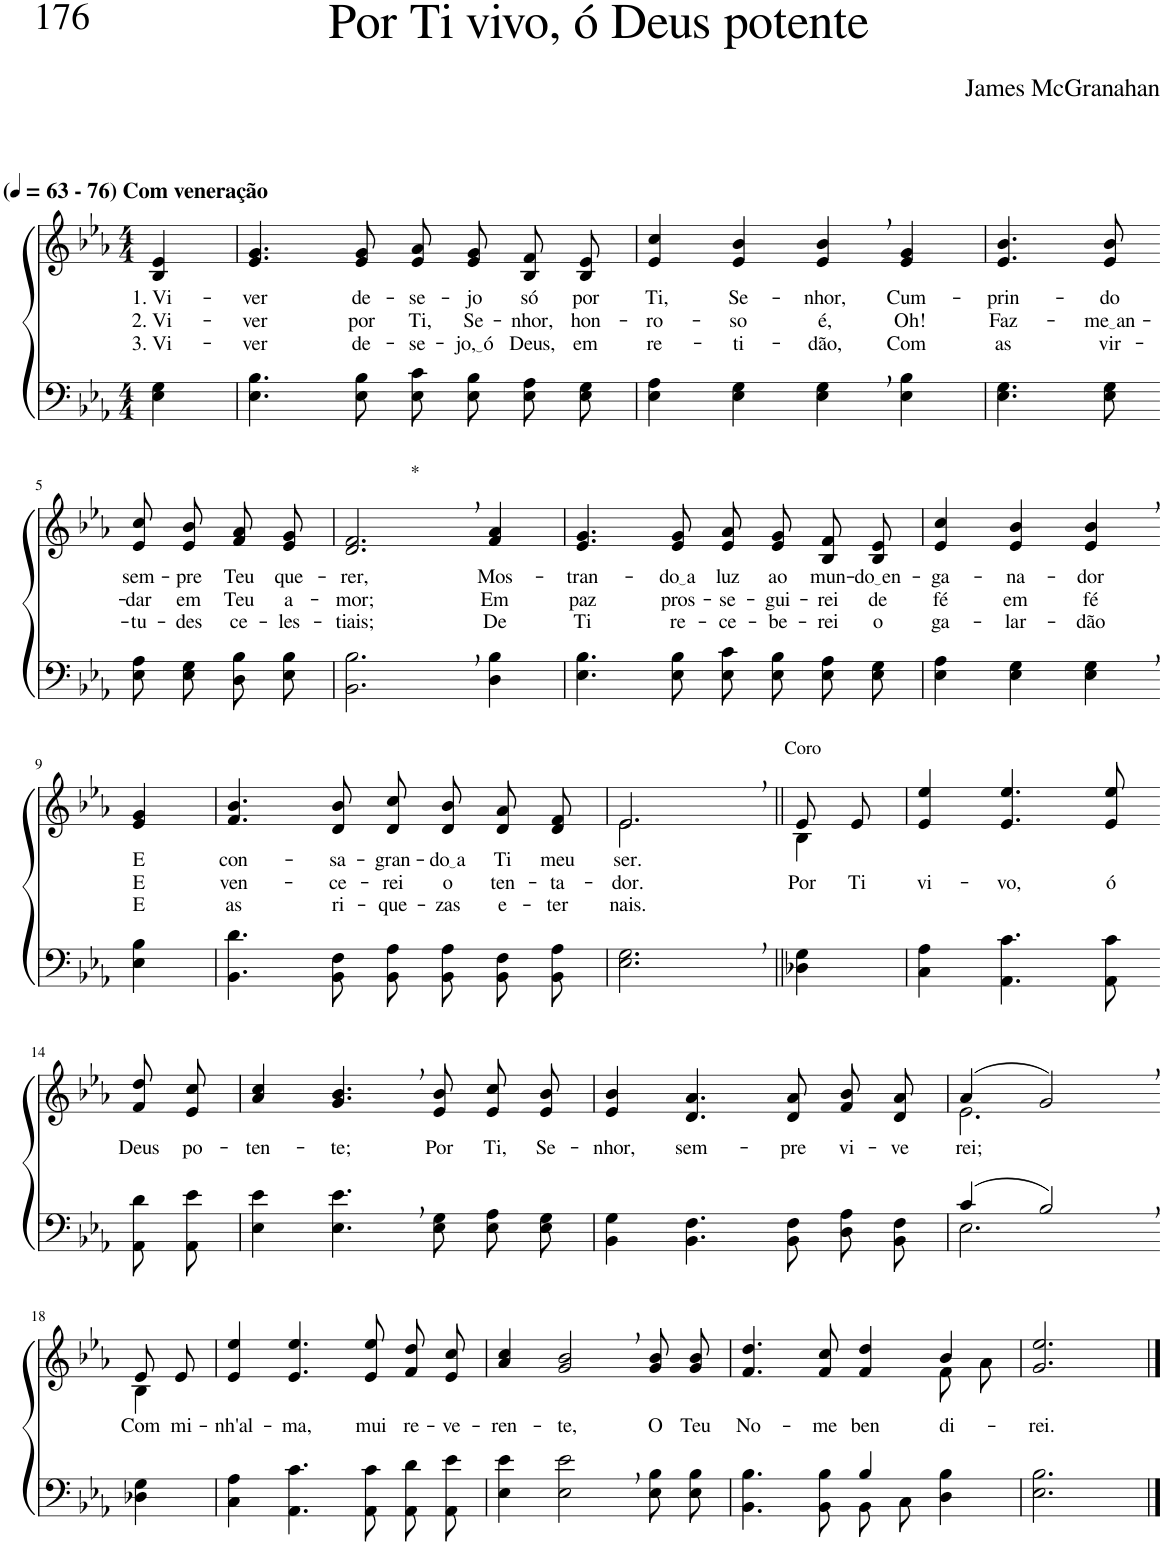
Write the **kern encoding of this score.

**kern	**kern	**text	**text	**text
*part2	*part1	*part1	*part1	*part1
*staff2	*staff1	*staff1	*staff1	*staff1
*I"Parte III e IV	*I"Parte I e II	*	*	*
*clefF4	*clefG2	*	*	*
*k[b-e-a-]	*k[b-e-a-]	*	*	*
*M4/4	*M4/4	*	*	*
*MM63	*MM63	*	*	*
=1	=1	=1	=1	=1
!	!LO:TX:a:B:t=(	!	!	!
!	!LO:TX:a:B:t=- 76) Com veneração	!	!	!
!	!	!LO:LY:b	!LO:LY:b	!LO:LY:b
4E-\ 4G\	4B-/ 4e-/	1. Vi-	2. Vi-	3. Vi-
=2	=2	=2	=2	=2
!	!	!LO:LY:b	!LO:LY:b	!LO:LY:b
4.E-\ 4.B-\	4.e-/ 4.g/	-ver	-ver	-ver
!	!	!LO:LY:b	!LO:LY:b	!LO:LY:b
8E-\ 8B-\	8e-/ 8g/	de-	por	de-
!	!	!LO:LY:b	!LO:LY:b	!LO:LY:b
8E-\ 8c\L	8e-/ 8a-/L	-se-	Ti,	-se-
!	!	!LO:LY:b	!LO:LY:b	!LO:LY:b
8E-\ 8B-\J	8e-/ 8g/J	-jo	Se-	jo, ó
!	!	!LO:LY:b	!LO:LY:b	!LO:LY:b
8E-\ 8A-\L	8B-/ 8f/L	só	-nhor,	Deus,
!	!	!LO:LY:b	!LO:LY:b	!LO:LY:b
8E-\ 8G\J	8B-/ 8e-/J	por	hon-	em
=3	=3	=3	=3	=3
!	!	!LO:LY:b	!LO:LY:b	!LO:LY:b
4E-\ 4A-\	4e-/ 4cc/	Ti,	-ro-	re-
!	!	!LO:LY:b	!LO:LY:b	!LO:LY:b
4E-\ 4G\	4e-/ 4b-/	Se-	-so	-ti-
!	!	!LO:LY:b	!LO:LY:b	!LO:LY:b
4E-\, 4G\,	4e-/, 4b-/,	-nhor,	é,	-dão,
!	!	!LO:LY:b	!LO:LY:b	!LO:LY:b
4E-\ 4B-\	4e-/ 4g/	Cum-	Oh!	Com
=4	=4	=4	=4	=4
!	!	!LO:LY:b	!LO:LY:b	!LO:LY:b
4.E-\ 4.G\	4.e-/ 4.b-/	-prin-	Faz-	as
!	!	!LO:LY:b	!LO:LY:b	!LO:LY:b
8E-\ 8G\	8e-/ 8b-/	-do	me an	vir-
!!LO:LB:g=z
=5-	=5-	=5-	=5-	=5-
!	!	!LO:LY:b	!LO:LY:b	!LO:LY:b
8E-\ 8A-\L	8e-/ 8cc/L	sem-	-dar	-tu-
!	!	!LO:LY:b	!LO:LY:b	!LO:LY:b
8E-\ 8G\J	8e-/ 8b-/J	-pre	em	-des
!	!	!LO:LY:b	!LO:LY:b	!LO:LY:b
8D\ 8B-\L	8f/ 8a-/L	Teu	Teu	ce-
!	!	!LO:LY:b	!LO:LY:b	!LO:LY:b
8E-\ 8B-\J	8e-/ 8g/J	que-	a-	-les-
=6	=6	=6	=6	=6
!	!LO:TX:a:t=*	!	!	!
!	!	!LO:LY:b	!LO:LY:b	!LO:LY:b
2.BB-\, 2.B-\,	2.d/, 2.f/,	-rer,	-mor;	-tiais;
!	!	!LO:LY:b	!LO:LY:b	!LO:LY:b
4D\ 4B-\	4f/ 4a-/	Mos-	Em	De
=7	=7	=7	=7	=7
!	!	!LO:LY:b	!LO:LY:b	!LO:LY:b
4.E-\ 4.B-\	4.e-/ 4.g/	-tran-	paz	Ti
!	!	!LO:LY:b	!LO:LY:b	!LO:LY:b
8E-\ 8B-\	8e-/ 8g/	do a	pros-	re-
!	!	!LO:LY:b	!LO:LY:b	!LO:LY:b
8E-\ 8c\L	8e-/ 8a-/L	luz	-se-	-ce-
!	!	!LO:LY:b	!LO:LY:b	!LO:LY:b
8E-\ 8B-\J	8e-/ 8g/J	ao	-gui-	-be-
!	!	!LO:LY:b	!LO:LY:b	!LO:LY:b
8E-\ 8A-\L	8B-/ 8f/L	mun-	-rei	-rei
!	!	!LO:LY:b	!LO:LY:b	!LO:LY:b
8E-\ 8G\J	8B-/ 8e-/J	do en	de	o
=8	=8	=8	=8	=8
!	!	!LO:LY:b	!LO:LY:b	!LO:LY:b
4E-\ 4A-\	4e-/ 4cc/	-ga-	fé	ga-
!	!	!LO:LY:b	!LO:LY:b	!LO:LY:b
4E-\ 4G\	4e-/ 4b-/	-na-	em	-lar-
!	!	!LO:LY:b	!LO:LY:b	!LO:LY:b
4E-\, 4G\,	4e-/, 4b-/,	-dor	fé	-dão
!!LO:LB:g=z
=9-	=9-	=9-	=9-	=9-
!	!	!LO:LY:b	!LO:LY:b	!LO:LY:b
4E-\ 4B-\	4e-/ 4g/	E	E	E
=10	=10	=10	=10	=10
!	!	!LO:LY:b	!LO:LY:b	!LO:LY:b
4.BB-\ 4.d\	4.f/ 4.b-/	con-	ven-	as
!	!	!LO:LY:b	!LO:LY:b	!LO:LY:b
8BB-\ 8F\	8d/ 8b-/	-sa-	-ce-	ri-
!	!	!LO:LY:b	!LO:LY:b	!LO:LY:b
8BB-\ 8A-\L	8d/ 8cc/L	-gran-	-rei	-que-
!	!	!LO:LY:b	!LO:LY:b	!LO:LY:b
8BB-\ 8A-\J	8d/ 8b-/J	do a	o	-zas
!	!	!LO:LY:b	!LO:LY:b	!LO:LY:b
8BB-\ 8F\L	8d/ 8a-/L	Ti	ten-	e-
!	!	!LO:LY:b	!LO:LY:b	!LO:LY:b
8BB-\ 8A-\J	8d/ 8f/J	meu	-ta-	-ter
=11	=11	=11	=11	=11
!	!LO:TX:a:t=Coro	!	!	!
!	!	!LO:LY:b	!LO:LY:b	!LO:LY:b
*	*^	*	*	*
2.E-\, 2.G\,	2.e-,\	2.e-/	ser.	-dor.	nais.
=12||	=12||	=12||	=12||	=12||	=12||
!	!	!	!	!LO:LY:b	!
4D-X\ 4G\	8e-/L	4B-\	.	Por	.
!	!	!	!	!LO:LY:b	!
.	8e-/J	.	.	Ti	.
*	*v	*v	*	*	*
=13	=13	=13	=13	=13
!	!	!	!LO:LY:b	!
4C\ 4A-\	4e-/ 4ee-/	.	vi-	.
!	!	!	!LO:LY:b	!
4.AA-\ 4.c\	4.e-/ 4.ee-/	.	-vo,	.
!	!	!	!LO:LY:b	!
8AA-\ 8c\	8e-/ 8ee-/	.	ó	.
!!LO:LB:g=z
=14-	=14-	=14-	=14-	=14-
!	!	!LO:LY:b	!	!
8AA-\ 8d\L	8f/ 8dd/L	Deus	.	.
!	!	!LO:LY:b	!	!
8AA-\ 8e-\J	8e-/ 8cc/J	po-	.	.
=15	=15	=15	=15	=15
!	!	!LO:LY:b	!	!
4E-\ 4e-\	4a-/ 4cc/	-ten-	.	.
!	!	!LO:LY:b	!	!
4.E-\, 4.e-\,	4.g/, 4.b-/,	-te;	.	.
!	!	!LO:LY:b	!	!
8E-\ 8G\	8e-/ 8b-/	Por	.	.
!	!	!LO:LY:b	!	!
8E-\ 8A-\L	8e-/ 8cc/L	Ti,	.	.
!	!	!LO:LY:b	!	!
8E-\ 8G\J	8e-/ 8b-/J	Se-	.	.
=16	=16	=16	=16	=16
!	!	!LO:LY:b	!	!
4BB-\ 4G\	4e-/ 4b-/	-nhor,	.	.
!	!	!LO:LY:b	!	!
4.BB-\ 4.F\	4.d/ 4.a-/	sem-	.	.
!	!	!LO:LY:b	!	!
8BB-\ 8F\	8d/ 8a-/	-pre	.	.
!	!	!LO:LY:b	!	!
8D\ 8A-\L	8f/ 8b-/L	vi-	.	.
!	!	!LO:LY:b	!	!
8BB-\ 8F\J	8d/ 8a-/J	-ve-	.	.
=17	=17	=17	=17	=17
*^	*^	*	*	*
!	!	!	!	!LO:LY:b	!	!
(4c/	2.E-\	(4a-/	2.e-\	-rei;	.	.
2B-,/)	.	2g,/)	.	.	.	.
*v	*v	*	*	*	*	*
!!LO:LB:g=z	!!
=18-	=18-	=18-	=18-	=18-	=18-
!	!	!	!LO:LY:b	!	!
4D-X\ 4G\	8e-/L	4B-\	Com	.	.
!	!	!	!LO:LY:b	!	!
.	8e-/J	.	mi-	.	.
*	*v	*v	*	*	*
=19	=19	=19	=19	=19
!	!	!LO:LY:b	!	!
4C\ 4A-\	4e-/ 4ee-/	-nh'al-	.	.
!	!	!LO:LY:b	!	!
4.AA-\ 4.c\	4.e-/ 4.ee-/	-ma,	.	.
!	!	!LO:LY:b	!	!
8AA-\ 8c\	8e-/ 8ee-/	mui	.	.
!	!	!LO:LY:b	!	!
8AA-\ 8d\L	8f/ 8dd/L	re-	.	.
!	!	!LO:LY:b	!	!
8AA-\ 8e-\J	8e-/ 8cc/J	-ve-	.	.
=20	=20	=20	=20	=20
!	!	!LO:LY:b	!	!
4E-\ 4e-\	4a-/ 4cc/	-ren-	.	.
!	!	!LO:LY:b	!	!
2E-\, 2e-\,	2g/, 2b-/,	-te,	.	.
!	!	!LO:LY:b	!	!
8E-\ 8B-\L	8g/ 8b-/L	O	.	.
!	!	!LO:LY:b	!	!
8E-\ 8B-\J	8g/ 8b-/J	Teu	.	.
=21	=21	=21	=21	=21
*^	*	*	*	*
!	!	!	!LO:LY:b	!	!
*	*	*^	*	*	*
2ryy	4.BB-\ 4.B-\	4.f/ 4.dd/	2.ryy	No-	.	.
!	!	!	!	!LO:LY:b	!	!
.	8BB-\ 8B-\	8f/ 8cc/	.	-me	.	.
!	!	!	!	!LO:LY:b	!	!
4B-/	8BB-\L	4f/ 4dd/	.	ben-	.	.
.	8C\J	.	.	.	.	.
!	!	!	!	!LO:LY:b	!	!
4ryy	4D\ 4B-\	4b-/	8f\L	-di-	.	.
.	.	.	8a-\J	.	.	.
*v	*v	*	*	*	*	*
=22	=22	=22	=22	=22	=22
!	!	!	!LO:LY:b	!	!
*	*v	*v	*	*	*
2.E-\ 2.B-\	2.g/ 2.ee-/	-rei.	.	.
==	==	==	==	==
*-	*-	*-	*-	*-
